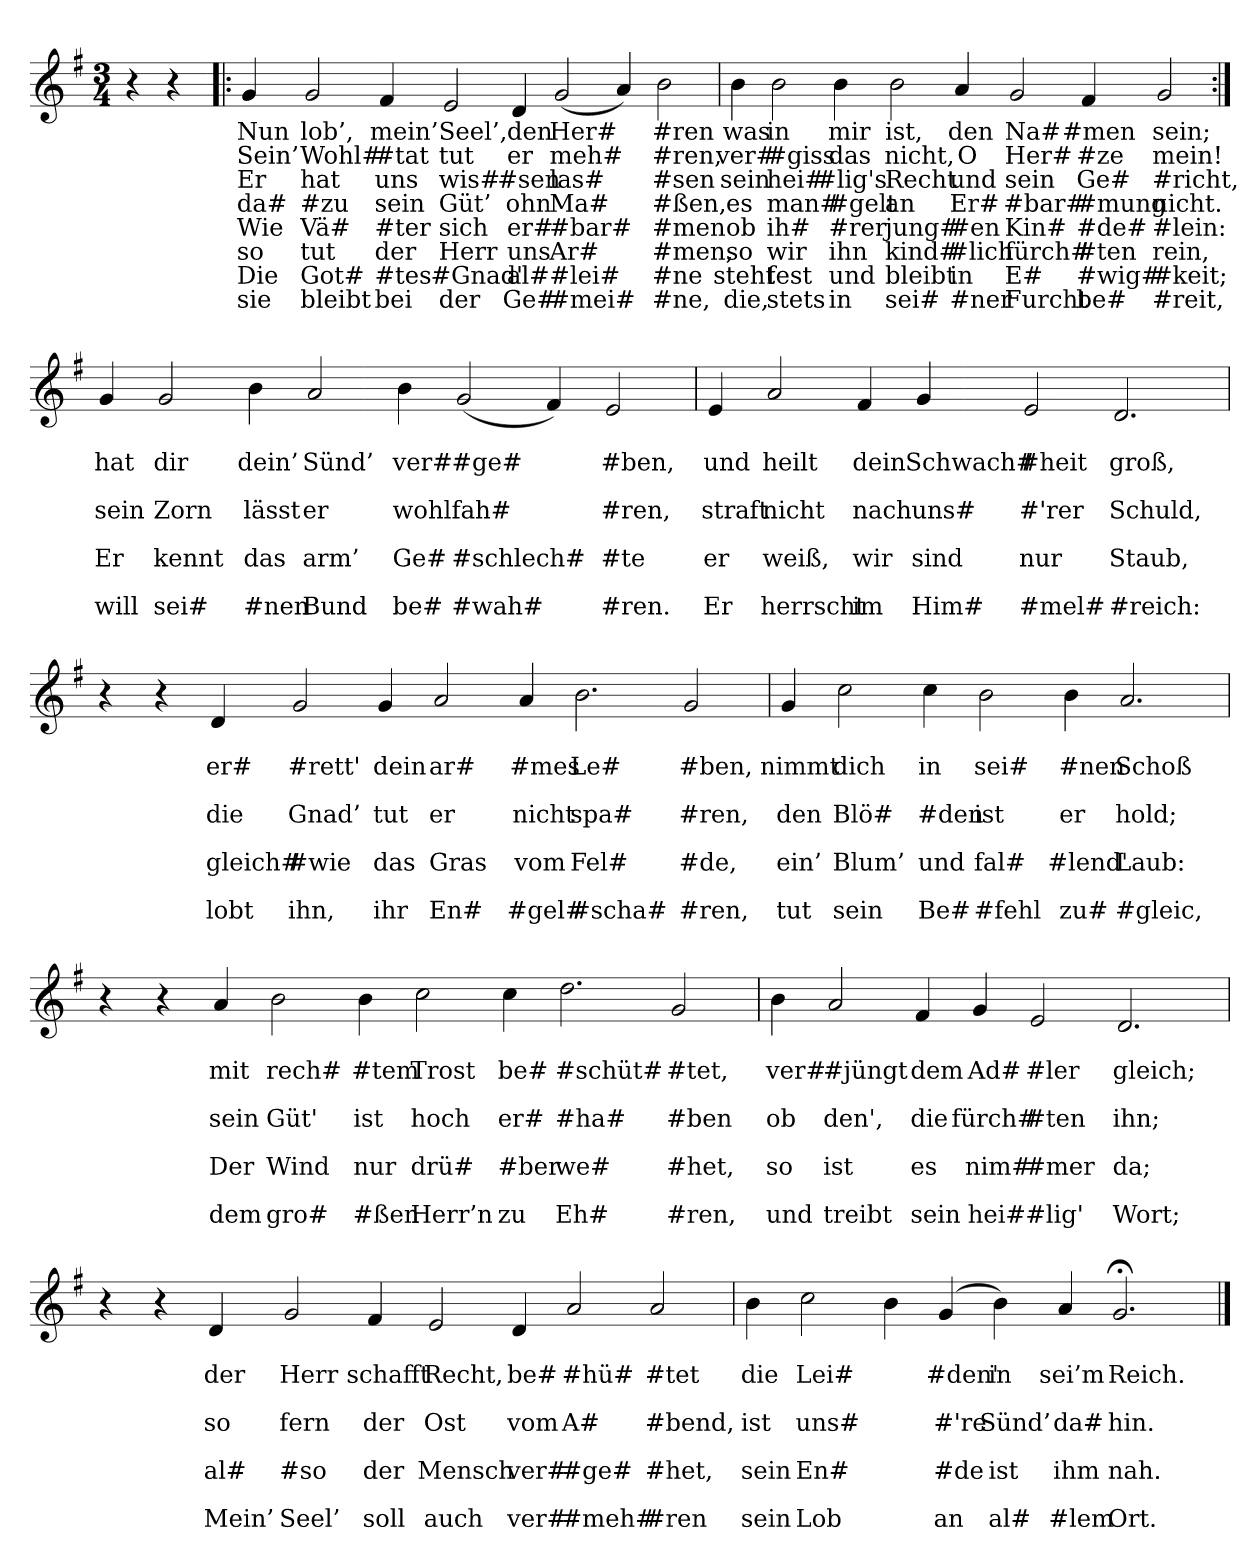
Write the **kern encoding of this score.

**kern	**text	**text	**text	**text	**text	**text	**text	**text
*part1	*part1	*part1	*part1	*part1	*part1	*part1	*part1	*part1
*staff1	*staff1	*staff1	*staff1	*staff1	*staff1	*staff1	*staff1	*staff1
*clefG2	*	*	*	*	*	*	*	*
*k[f#]	*	*	*	*	*	*	*	*
*M3/4	*	*	*	*	*	*	*	*
=	=	=	=	=	=	=	=	=
4r	.	.	.	.	.	.	.	.
4r	.	.	.	.	.	.	.	.
=!|:	=!|:	=!|:	=!|:	=!|:	=!|:	=!|:	=!|:	=!|:
4g	Nun	Sein’	Er	da#	Wie	so	Die	sie
2g	lob’,	Wohl#	hat	#zu	Vä#	tut	Got#	bleibt
4f#	mein’	#tat	uns	sein	#ter	der	#tes	bei
2e	Seel’,	tut	wis#	Güt’	sich	Herr	#Gnad'	der
4d	den	er	#sen	ohn	er#	uns	al#	Ge#
(2g	Her#	meh#	las#	Ma#	#bar#	Ar#	#lei#	#mei#
4a)	.	.	.	.	.	.	.	.
2b	#ren	#ren,	#sen	#ßen,	#men	#men,	#ne	#ne,
=	=	=	=	=	=	=	=	=
4b	was	ver#	sein	es	ob	so	steht	die,
2b	in	#giss	hei#	man#	ih#	wir	fest	stets
4b	mir	das	#lig's	#gelt	#rer	ihn	und	in
2b	ist,	nicht,	Recht	an	jung#	kind#	bleibt	sei#
4a	den	O	und	Er#	#en	#lich	in	#ner
2g	Na#	Her#	sein	#bar#	Kin#	fürch#	E#	Furcht
4f#	#men	#ze	Ge#	#mung	#de#	#ten	#wig#	be#
2g	sein;	mein!	#richt,	nicht.	#lein:	rein,	#keit;	#reit,
=:|!	=:|!	=:|!	=:|!	=:|!	=:|!	=:|!	=:|!	=:|!
4g	.	hat	.	sein	.	Er	.	will
2g	.	dir	.	Zorn	.	kennt	.	sei#
4b	.	dein’	.	lässt	.	das	.	#nen
2a	.	Sünd’	.	er	.	arm’	.	Bund
4b	.	ver#	.	wohl	.	Ge#	.	be#
(2g	.	#ge#	.	fah#	.	#schlech#	.	#wah#
4f#)	.	.	.	.	.	.	.	.
2e	.	#ben,	.	#ren,	.	#te	.	#ren.
=	=	=	=	=	=	=	=	=
4e	.	und	.	straft	.	er	.	Er
2a	.	heilt	.	nicht	.	weiß,	.	herrscht
4f#	.	dein	.	nach	.	wir	.	im
4g	.	Schwach#	.	uns#	.	sind	.	Him#
2e	.	#heit	.	#'rer	.	nur	.	#mel#
2.d	.	groß,	.	Schuld,	.	Staub,	.	#reich:
=	=	=	=	=	=	=	=	=
4r	.	.	.	.	.	.	.	.
4r	.	.	.	.	.	.	.	.
4d	.	er#	.	die	.	gleich#	.	lobt
2g	.	#rett'	.	Gnad’	.	#wie	.	ihn,
4g	.	dein	.	tut	.	das	.	ihr
2a	.	ar#	.	er	.	Gras	.	En#
4a	.	#mes	.	nicht	.	vom	.	#gel#
2.b	.	Le#	.	spa#	.	Fel#	.	#scha#
2g	.	#ben,	.	#ren,	.	#de,	.	#ren,
=	=	=	=	=	=	=	=	=
4g	.	nimmt	.	den	.	ein’	.	tut
2cc	.	dich	.	Blö#	.	Blum’	.	sein
4cc	.	in	.	#den	.	und	.	Be#
2b	.	sei#	.	ist	.	fal#	.	#fehl
4b	.	#nen	.	er	.	#lend'	.	zu#
2.a	.	Schoß	.	hold;	.	Laub:	.	#gleic,
=	=	=	=	=	=	=	=	=
4r	.	.	.	.	.	.	.	.
4r	.	.	.	.	.	.	.	.
4a	.	mit	.	sein	.	Der	.	dem
2b	.	rech#	.	Güt'	.	Wind	.	gro#
4b	.	#tem	.	ist	.	nur	.	#ßen
2cc	.	Trost	.	hoch	.	drü#	.	Herr’n
4cc	.	be#	.	er#	.	#ber	.	zu
2.dd	.	#schüt#	.	#ha#	.	we#	.	Eh#
2g	.	#tet,	.	#ben	.	#het,	.	#ren,
=	=	=	=	=	=	=	=	=
4b	.	ver#	.	ob	.	so	.	und
2a	.	#jüngt	.	den',	.	ist	.	treibt
4f#	.	dem	.	die	.	es	.	sein
4g	.	Ad#	.	fürch#	.	nim#	.	hei#
2e	.	#ler	.	#ten	.	#mer	.	#lig'
2.d	.	gleich;	.	ihn;	.	da;	.	Wort;
=	=	=	=	=	=	=	=	=
4r	.	.	.	.	.	.	.	.
4r	.	.	.	.	.	.	.	.
4d	.	der	.	so	.	al#	.	Mein’
2g	.	Herr	.	fern	.	#so	.	Seel’
4f#	.	schafft	.	der	.	der	.	soll
2e	.	Recht,	.	Ost	.	Mensch	.	auch
4d	.	be#	.	vom	.	ver#	.	ver#
2a	.	#hü#	.	A#	.	#ge#	.	#meh#
2a	.	#tet	.	#bend,	.	#het,	.	#ren
=	=	=	=	=	=	=	=	=
4b	.	die	.	ist	.	sein	.	sein
2cc	.	Lei#	.	uns#	.	En#	.	Lob
4b	.	.	.	.	.	.	.	.
(4g	.	#den'	.	#'re	.	#de	.	an
4b)	.	in	.	Sünd’	.	ist	.	al#
4a	.	sei’m	.	da#	.	ihm	.	#lem
2.g;<	.	Reich.	.	hin.	.	nah.	.	Ort.
==	==	==	==	==	==	==	==	==
*-	*-	*-	*-	*-	*-	*-	*-	*-
